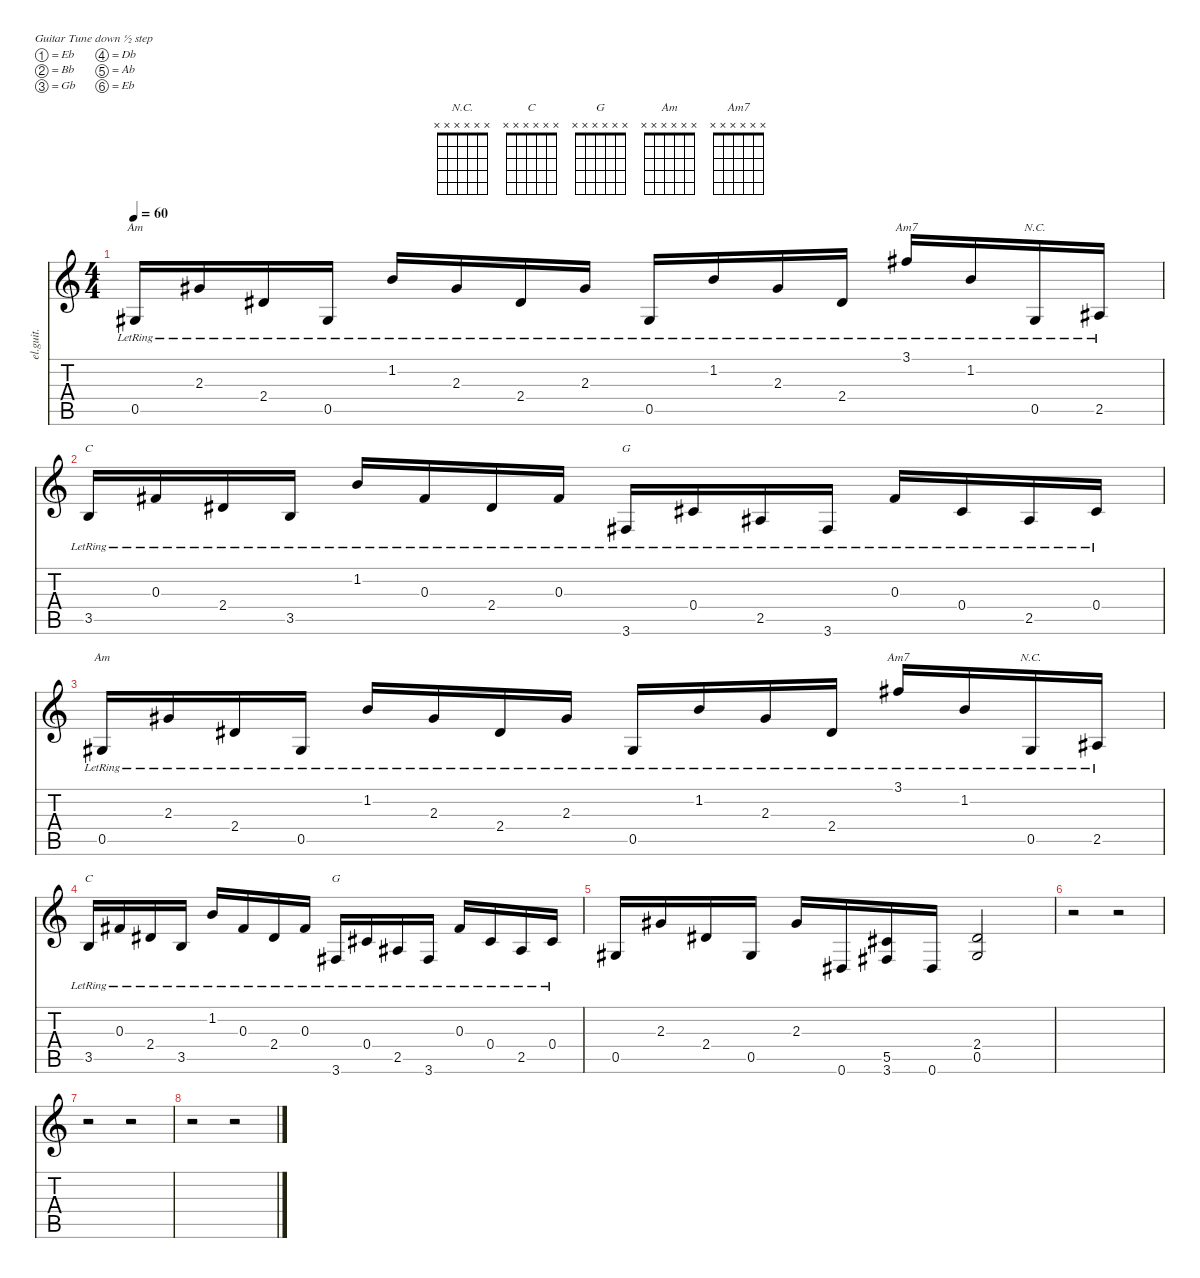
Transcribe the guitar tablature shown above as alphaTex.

\defaultSystemsLayout 4
\hideDynamics
\bracketExtendMode nobrackets
\otherSystemsTrackNameOrientation horizontal
\track ("Guitar 1" "el.guit.") {instrument electricguitarclean}
\staff {score tabs}
\tuning (Eb4 Bb3 Gb3 Db3 Ab2 Eb2)
\chord ("N.C." x x x x x x)
\chord ("C" x x x x x x)
\chord ("G" x x x x x x)
\chord ("Am" x x x x x x)
\chord ("Am7" x x x x x x)
\ts (4 4)
\tempo 60
\clef g2
\ks c
0.5{lr acc #}.16{ch "Am" dy f} 2.3{lr acc #}.16 2.4{lr acc #}.16 0.5{lr acc #}.16 1.2{lr}.16 2.3{lr acc #}.16 2.4{lr acc #}.16 2.3{lr acc #}.16 0.5{lr acc #}.16 1.2{lr}.16 2.3{lr acc #}.16 2.4{lr acc #}.16 3.1{lr acc #}.16{ch "Am7"} 1.2{lr}.16 0.5{lr acc #}.16{ch "N.C."} 2.5{lr acc #}.16 |
3.5{lr}.16{ch "C"} 0.3{lr acc #}.16 2.4{lr acc #}.16 3.5{lr}.16 1.2{lr}.16 0.3{lr acc #}.16 2.4{lr acc #}.16 0.3{lr acc #}.16 3.6{lr acc #}.16{ch "G"} 0.4{lr acc #}.16 2.5{lr acc #}.16 3.6{lr acc #}.16 0.3{lr acc #}.16 0.4{lr acc #}.16 2.5{lr acc #}.16 0.4{lr acc #}.16 |
0.5{lr acc #}.16{ch "Am"} 2.3{lr acc #}.16 2.4{lr acc #}.16 0.5{lr acc #}.16 1.2{lr}.16 2.3{lr acc #}.16 2.4{lr acc #}.16 2.3{lr acc #}.16 0.5{lr acc #}.16 1.2{lr}.16 2.3{lr acc #}.16 2.4{lr acc #}.16 3.1{lr acc #}.16{ch "Am7"} 1.2{lr}.16 0.5{lr acc #}.16{ch "N.C."} 2.5{lr acc #}.16 |
3.5{lr}.16{ch "C"} 0.3{lr acc #}.16 2.4{lr acc #}.16 3.5{lr}.16 1.2{lr}.16 0.3{lr acc #}.16 2.4{lr acc #}.16 0.3{lr acc #}.16 3.6{lr acc #}.16{ch "G"} 0.4{lr acc #}.16 2.5{lr acc #}.16 3.6{lr acc #}.16 0.3{lr acc #}.16 0.4{lr acc #}.16 2.5{lr acc #}.16 0.4{lr acc #}.16 |
0.5{acc #}.16 2.3{acc #}.16 2.4{acc #}.16 0.5{acc #}.16 2.3{acc #}.16 0.6{acc #}.16 (5.5{acc #} 3.6{acc #}).16 0.6{acc #}.16 (2.4{acc #} 0.5{acc #}).2 |
r.2 r.2 |
r.2 r.2 |
r.2 r.2
